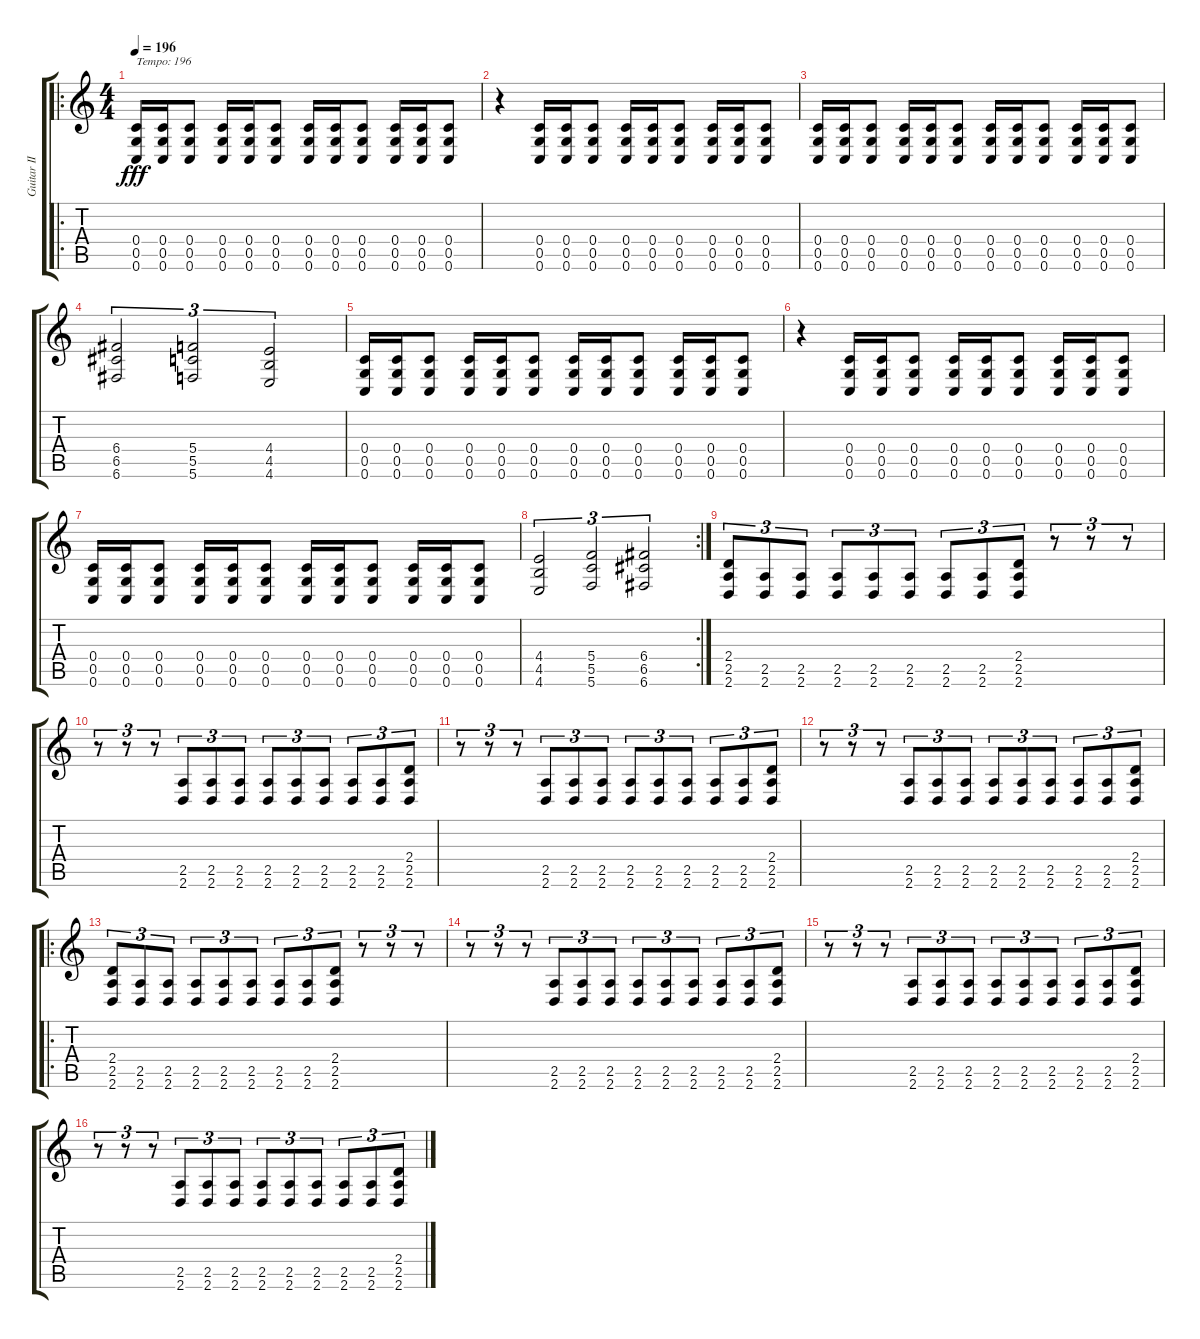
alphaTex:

\track ("Guitar II" "Guitar II") {instrument distortionguitar}
\staff {score tabs}
\tuning (D4 A3 F3 C3 G2 C2) {hide}
\ro
\ts (4 4)
\tempo 196
\clef g2
\ks c
(0.4 0.5 0.6).16{txt "Tempo: 196" dy fff} (0.4 0.5 0.6).16 (0.4 0.5 0.6).8 (0.4 0.5 0.6).16 (0.4 0.5 0.6).16 (0.4 0.5 0.6).8 (0.4 0.5 0.6).16 (0.4 0.5 0.6).16 (0.4 0.5 0.6).8 (0.4 0.5 0.6).16 (0.4 0.5 0.6).16 (0.4 0.5 0.6).8 |
r.4 (0.4 0.5 0.6).16 (0.4 0.5 0.6).16 (0.4 0.5 0.6).8 (0.4 0.5 0.6).16 (0.4 0.5 0.6).16 (0.4 0.5 0.6).8 (0.4 0.5 0.6).16 (0.4 0.5 0.6).16 (0.4 0.5 0.6).8 |
(0.4 0.5 0.6).16 (0.4 0.5 0.6).16 (0.4 0.5 0.6).8 (0.4 0.5 0.6).16 (0.4 0.5 0.6).16 (0.4 0.5 0.6).8 (0.4 0.5 0.6).16 (0.4 0.5 0.6).16 (0.4 0.5 0.6).8 (0.4 0.5 0.6).16 (0.4 0.5 0.6).16 (0.4 0.5 0.6).8 |
(6.4 6.5 6.6).2{tu (3 2)} (5.4 5.5 5.6).2{tu (3 2)} (4.4 4.5 4.6).2{tu (3 2)} |
(0.4 0.5 0.6).16 (0.4 0.5 0.6).16 (0.4 0.5 0.6).8 (0.4 0.5 0.6).16 (0.4 0.5 0.6).16 (0.4 0.5 0.6).8 (0.4 0.5 0.6).16 (0.4 0.5 0.6).16 (0.4 0.5 0.6).8 (0.4 0.5 0.6).16 (0.4 0.5 0.6).16 (0.4 0.5 0.6).8 |
r.4 (0.4 0.5 0.6).16 (0.4 0.5 0.6).16 (0.4 0.5 0.6).8 (0.4 0.5 0.6).16 (0.4 0.5 0.6).16 (0.4 0.5 0.6).8 (0.4 0.5 0.6).16 (0.4 0.5 0.6).16 (0.4 0.5 0.6).8 |
(0.4 0.5 0.6).16 (0.4 0.5 0.6).16 (0.4 0.5 0.6).8 (0.4 0.5 0.6).16 (0.4 0.5 0.6).16 (0.4 0.5 0.6).8 (0.4 0.5 0.6).16 (0.4 0.5 0.6).16 (0.4 0.5 0.6).8 (0.4 0.5 0.6).16 (0.4 0.5 0.6).16 (0.4 0.5 0.6).8 |
\rc 2
(4.4 4.5 4.6).2{tu (3 2)} (5.4 5.5 5.6).2{tu (3 2)} (6.4 6.5 6.6).2{tu (3 2)} |
(2.4 2.5 2.6).8{tu (3 2)} (2.5 2.6).8{tu (3 2)} (2.5 2.6).8{tu (3 2)} (2.5 2.6).8{tu (3 2)} (2.5 2.6).8{tu (3 2)} (2.5 2.6).8{tu (3 2)} (2.5 2.6).8{tu (3 2)} (2.5 2.6).8{tu (3 2)} (2.4 2.5 2.6).8{tu (3 2)} r.8{tu (3 2)} r.8{tu (3 2)} r.8{tu (3 2)} |
r.8{tu (3 2)} r.8{tu (3 2)} r.8{tu (3 2)} (2.5 2.6).8{tu (3 2)} (2.5 2.6).8{tu (3 2)} (2.5 2.6).8{tu (3 2)} (2.5 2.6).8{tu (3 2)} (2.5 2.6).8{tu (3 2)} (2.5 2.6).8{tu (3 2)} (2.5 2.6).8{tu (3 2)} (2.5 2.6).8{tu (3 2)} (2.4 2.5 2.6).8{tu (3 2)} |
r.8{tu (3 2)} r.8{tu (3 2)} r.8{tu (3 2)} (2.5 2.6).8{tu (3 2)} (2.5 2.6).8{tu (3 2)} (2.5 2.6).8{tu (3 2)} (2.5 2.6).8{tu (3 2)} (2.5 2.6).8{tu (3 2)} (2.5 2.6).8{tu (3 2)} (2.5 2.6).8{tu (3 2)} (2.5 2.6).8{tu (3 2)} (2.4 2.5 2.6).8{tu (3 2)} |
r.8{tu (3 2)} r.8{tu (3 2)} r.8{tu (3 2)} (2.5 2.6).8{tu (3 2)} (2.5 2.6).8{tu (3 2)} (2.5 2.6).8{tu (3 2)} (2.5 2.6).8{tu (3 2)} (2.5 2.6).8{tu (3 2)} (2.5 2.6).8{tu (3 2)} (2.5 2.6).8{tu (3 2)} (2.5 2.6).8{tu (3 2)} (2.4 2.5 2.6).8{tu (3 2)} |
\ro
(2.4 2.5 2.6).8{tu (3 2)} (2.5 2.6).8{tu (3 2)} (2.5 2.6).8{tu (3 2)} (2.5 2.6).8{tu (3 2)} (2.5 2.6).8{tu (3 2)} (2.5 2.6).8{tu (3 2)} (2.5 2.6).8{tu (3 2)} (2.5 2.6).8{tu (3 2)} (2.4 2.5 2.6).8{tu (3 2)} r.8{tu (3 2)} r.8{tu (3 2)} r.8{tu (3 2)} |
r.8{tu (3 2)} r.8{tu (3 2)} r.8{tu (3 2)} (2.5 2.6).8{tu (3 2)} (2.5 2.6).8{tu (3 2)} (2.5 2.6).8{tu (3 2)} (2.5 2.6).8{tu (3 2)} (2.5 2.6).8{tu (3 2)} (2.5 2.6).8{tu (3 2)} (2.5 2.6).8{tu (3 2)} (2.5 2.6).8{tu (3 2)} (2.4 2.5 2.6).8{tu (3 2)} |
r.8{tu (3 2)} r.8{tu (3 2)} r.8{tu (3 2)} (2.5 2.6).8{tu (3 2)} (2.5 2.6).8{tu (3 2)} (2.5 2.6).8{tu (3 2)} (2.5 2.6).8{tu (3 2)} (2.5 2.6).8{tu (3 2)} (2.5 2.6).8{tu (3 2)} (2.5 2.6).8{tu (3 2)} (2.5 2.6).8{tu (3 2)} (2.4 2.5 2.6).8{tu (3 2)} |
r.8{tu (3 2)} r.8{tu (3 2)} r.8{tu (3 2)} (2.5 2.6).8{tu (3 2)} (2.5 2.6).8{tu (3 2)} (2.5 2.6).8{tu (3 2)} (2.5 2.6).8{tu (3 2)} (2.5 2.6).8{tu (3 2)} (2.5 2.6).8{tu (3 2)} (2.5 2.6).8{tu (3 2)} (2.5 2.6).8{tu (3 2)} (2.4 2.5 2.6).8{tu (3 2)}
